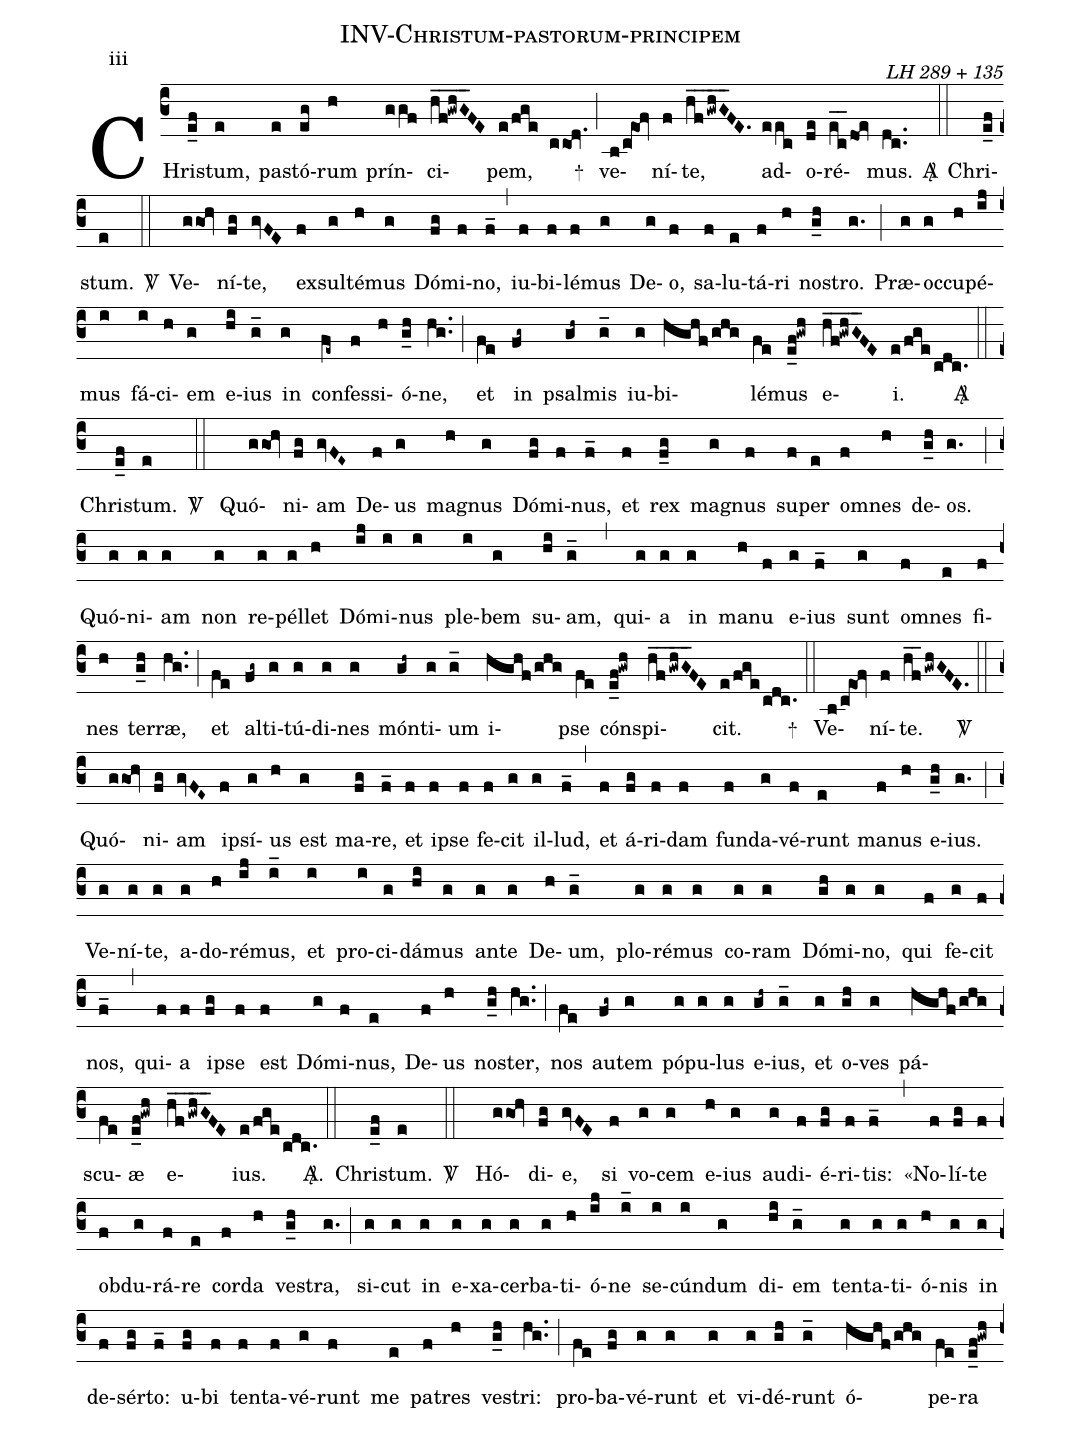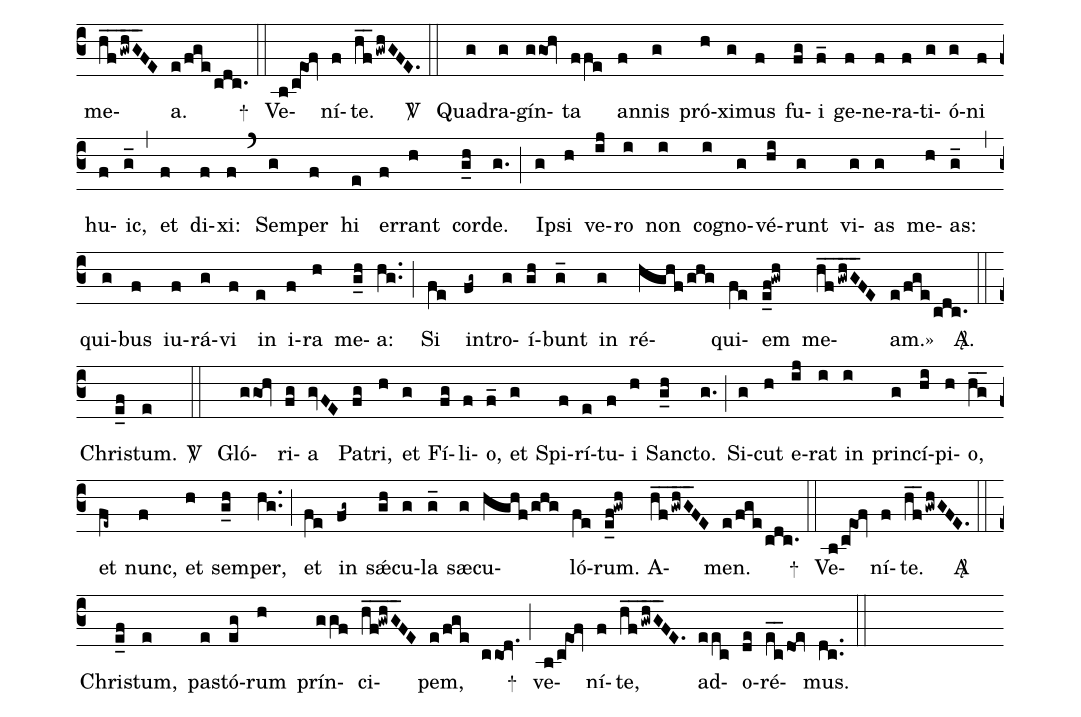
name: INV-Christum-pastorum-principem;
commentary: LH 289 + 135;
annotation: iii;
%%
(c3)
CHri(e_f)stum,(e) pa(e)stó(eg)rum(h) prín(ggf)ci(hf__!gwhG__FE)pem,(e/fge ccOd.) +(;)
ve(b/ceOf)ní(f)te,(hf__gwhG__FE.) ad(eec)o(de)ré(ec__dOe)mus.(dc..) <sp>A/</sp>(::)

Chri(e_f)stum.(e) <sp>V/</sp>(::)

Ve(g/goh)ní(fg)te,(gvFE) ex(f)sul(g)té(h)mus(g) Dó(fg)mi(f)no,(f_) (,)
iu(f)bi(f)lé(f)mus(g) De(g)o,(f) sa(f)lu(e)tá(f)ri(h) no(g_h)stro.(g.) (;)
Præ(g)oc(g)cu(h)pé(ij)mus(i) fá(i)ci(h)em(g) e(hi)ius(g_)
in(g) con(fe~)fes(f)si(h)ó(g_h)ne,(hg..) (;)
et(fe) in(fg~) psal(gh~)mis(g_)
iu(g)bi(hghf/ghg)lé(fe)mus(e_f!gwh) e(hf__!gwhG__FE)i.(e/fge/cdc.) <sp>A/</sp> (::)

Chri(e_f)stum.(e) <sp>V/</sp> (::)

Quó(g/goh)ni(fg)am(gvFE~) De(f)us(g) ma(h)gnus(g) Dó(fg)mi(f)nus,(f_)
et(f) rex(f_g) ma(g)gnus(f) su(f)per(e) om(f)nes(h) de(g_h)os.(g.) (;)
Quó(g)ni(g)am(g) non(g) re(g)pél(g)let(h) Dó(ij)mi(i)nus(i) ple(i)bem(g) su(hi)am,(g_) (,)
qui(g)a(g) in(g) ma(h)nu(f) e(g)ius(f_)
sunt(g) om(f)nes(e) fi(f)nes(h) ter(g_h)ræ,(hg..) (;)
et(fe) al(fg~)ti(g)tú(g)di(g)nes(g) món(gh~)ti(g)um(g_)
i(hghf/ghg)pse(fe) cón(e_f!gwh)spi(hf__gwh_G_FE)cit.(e/fge/cdc.) +(::)

Ve(b/ceOf)ní(f)te.(hf__gwhGFE.) <sp>V/</sp>(::)

Quó(g/goh)ni(fg)am(gvFE~) i(f)psí(g)us(h) est(g) ma(fg)re,(f_)
et(f) i(f)pse(f) fe(f)cit(g) il(g)lud,(f_) (,)
et(f) á(fg)ri(f)dam(f) fun(f)da(g)vé(f)runt(e) ma(f)nus(h) e(g_h)ius.(g.) (;)
Ve(g)ní(g)te,(g) a(g)do(h)ré(ij)mus,(i_)
et(i) pro(i)ci(g)dá(hi)mus(g) an(g)te(g) De(h)um,(g_) plo(g)ré(g)mus(g) co(g)ram(g) Dó(gh)mi(g)no,(g) qui(f) fe(g)cit(f) nos,(f_) (,)
qui(f)a(f) i(fg)pse(f) est(f) Dó(g)mi(f)nus,(e) De(f)us(h) no(g_h)ster,(hg..) (;)
nos(fe) au(fg~)tem(g) pó(g)pu(g)lus(g) e(gh~)ius,(g_) et(g) o(gh)ves(g) pá(hghf/ghg)scu(fe)æ(e_f!gwh) e(hf__gwh_G_FE)ius.(e/fge/cdc.)  <sp>A/</sp>.(::)

Chri(e_f)stum.(e) <sp>V/</sp> (::)

Hó(g/goh)di(fg)e,(gvFE) si(f) vo(g)cem(g) e(h)ius(g) au(g)di(f)é(fg)ri(f)tis:(f_) (,)
«No(f)lí(fg)te(f) ob(f)du(g)rá(f)re(e) cor(f)da(h) ve(g_h)stra,(g.) (;)
si(g)cut(g) in(g) e(g)xa(g)cer(g)ba(g)ti(h)ó(ij)ne(i_)
se(i)cún(i)dum(g) di(hi)em(g_)
ten(g)ta(g)ti(g)ó(h)nis(g) in(g) de(f)sér(fg)to:(f_)
u(fg)bi(f) ten(f)ta(f)vé(g)runt(f) me(e) pa(f)tres(h) ve(g_h)stri:(hg..) (;)
pro(fe)ba(fg)vé(g)runt(g) et(g) vi(g)dé(gh)runt(g_)
ó(hghf/ghg)pe(fe)ra(e_f!gwh) me(hf__gwh_G_FE)a.(e/fge/cdc.) +(::)

Ve(b/ceOf)ní(f)te.(hf__gwhGFE.) <sp>V/</sp> (::)

Qua(g)dra(g)gín(g/goh)ta(ffe) an(f)nis(g) pró(h)xi(g)mus(f) fu(fg)i(f_)
ge(f)ne(f)ra(f)ti(g)ó(g)ni(f) hu(f)ic,(g_) (,)
et(f) di(f)xi:(f) (`)
Sem(g)per(f) hi(e) er(f)rant(h) cor(g_h)de.(g.) (;)
I(g)psi(h) ve(ij)ro(i) non(i) co(i)gno(g)vé(hi)runt(g) vi(g)as(g) me(h)as:(g_) (,)
qui(g)bus(f) iu(f)rá(g)vi(f) in(e) i(f)ra(h) me(g_h)a:(hg..) (;)
Si(fe) in(fg~)tro(g)í(gh)bunt(g_)
in(g) ré(hghf/ghg)qui(fe)em(e_f!gwh) me(hf__gwh_G_FE)am.»(e/fge/cdc.)  <sp>A/</sp>.(::)

Chri(e_f)stum.(e) <sp>V/</sp> (::)

Gló(g/goh)ri(fg)a(gvFE) Pa(fg)tri,(h) et(g) Fí(fg)li(f)o,(f_)
et(g) Spi(f)rí(e)tu(f)i(h) San(g_h)cto.(g.) (;)
Si(g)cut(h) e(ij)rat(i) in(i) prin(g)cí(hi)pi(h)o,(h_g_)
et(fe~) nunc,(f) et(h) sem(g_h)per,(hg..) (;)
et(fe) in(fg~) sǽ(gh)cu(g)la(g_) sæ(g)cu(hghf/ghg)ló(fe)rum.(e_f!gwh) A(hf__gwh_G_FE)men.(e/fge/cdc.) +(::)

Ve(b/ceOf)ní(f)te.(hf__gwhGFE.) <sp>A/</sp> (::)

Chri(e_f)stum,(e) pa(e)stó(eg)rum(h) prín(ggf)ci(hf__!gwhG__FE)pem,(e/fge ccOd.) +(;)
ve(b/ceOf)ní(f)te,(hf__gwhG__FE.) ad(eec)o(de)ré(ec__dOe)mus.(dc..) (::)
